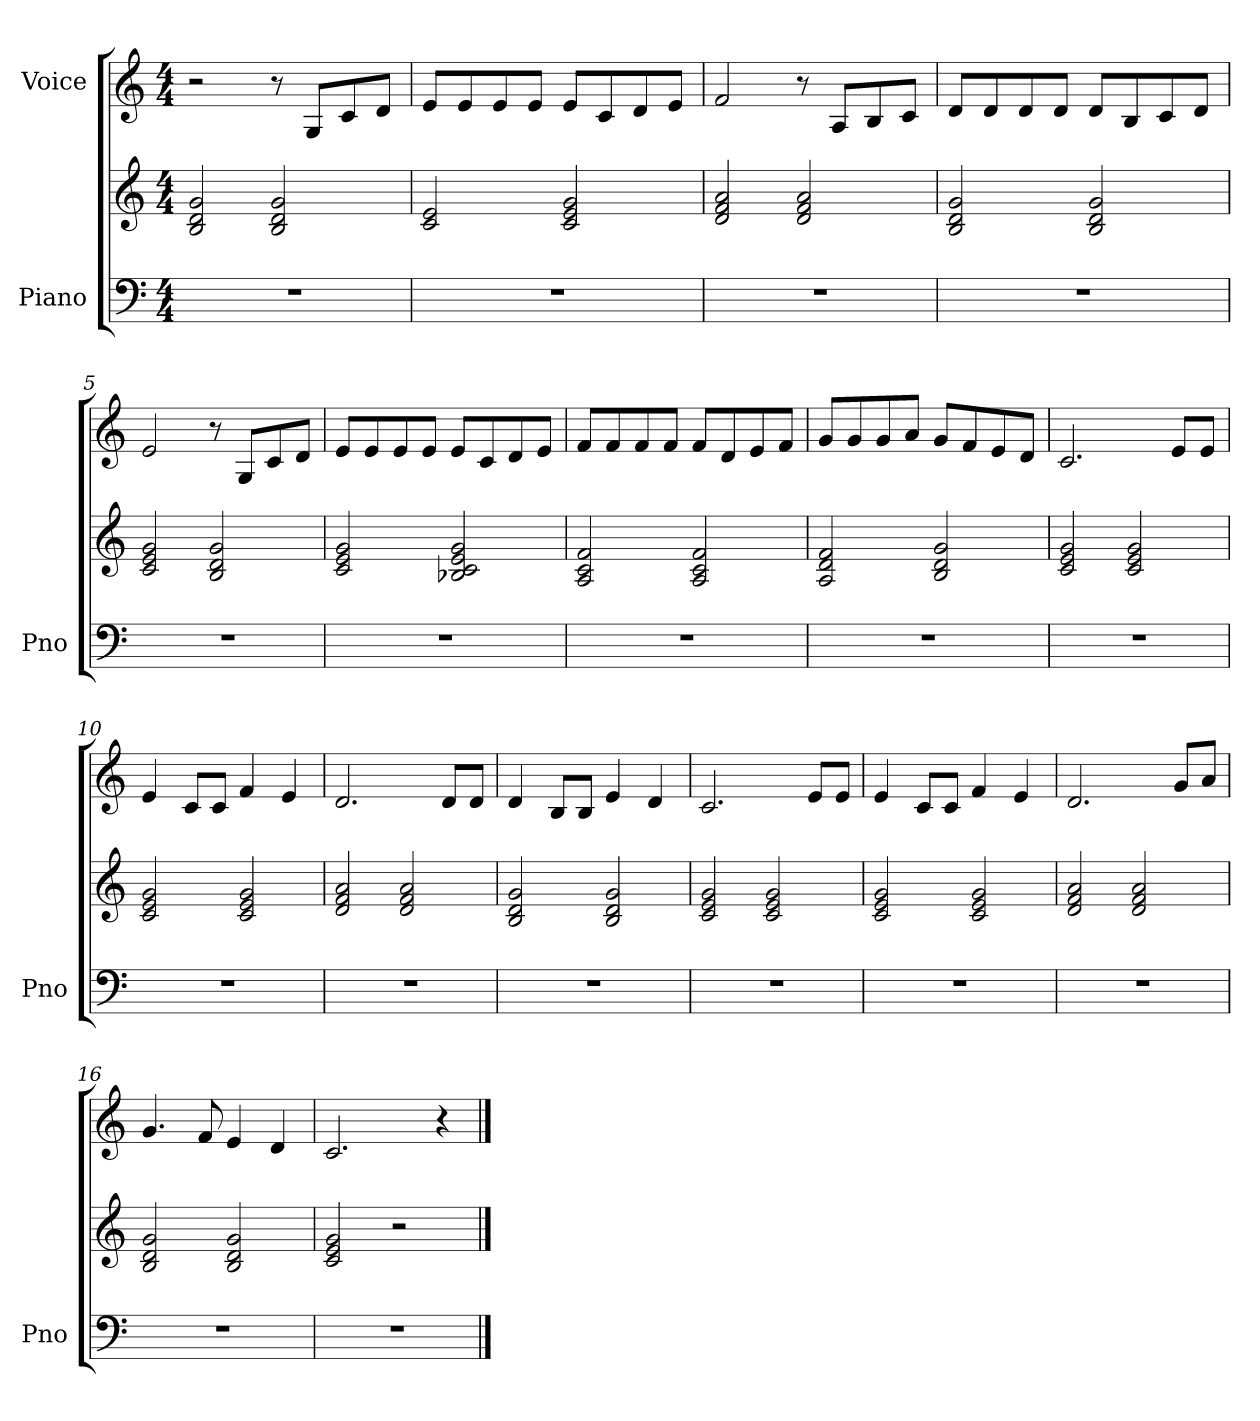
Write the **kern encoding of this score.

**kern	**kern	**kern
*part2	*part2	*part1
*staff3	*staff2	*staff1
*I"Piano	*	*I"Voice
*I'Pno	*	*
*clefF4	*clefG2	*clefG2
*k[]	*k[]	*k[]
*M4/4	*M4/4	*M4/4
=1	=1	=1
1r	2B/ 2d/ 2g/	2r
.	2B/ 2d/ 2g/	8r
.	.	8G/L
.	.	8c/
.	.	8d/J
=2	=2	=2
1r	2c/ 2e/	8e/L
.	.	8e/
.	.	8e/
.	.	8e/J
.	2c/ 2e/ 2g/	8e/L
.	.	8c/
.	.	8d/
.	.	8e/J
=3	=3	=3
1r	2d/ 2f/ 2a/	2f/
.	2d/ 2f/ 2a/	8r
.	.	8A/L
.	.	8B/
.	.	8c/J
=4	=4	=4
1r	2B/ 2d/ 2g/	8d/L
.	.	8d/
.	.	8d/
.	.	8d/J
.	2B/ 2d/ 2g/	8d/L
.	.	8B/
.	.	8c/
.	.	8d/J
=5	=5	=5
1r	2c/ 2e/ 2g/	2e/
.	2B/ 2d/ 2g/	8r
.	.	8G/L
.	.	8c/
.	.	8d/J
=6	=6	=6
1r	2c/ 2e/ 2g/	8e/L
.	.	8e/
.	.	8e/
.	.	8e/J
.	2B-X/ 2c/ 2e/ 2g/	8e/L
.	.	8c/
.	.	8d/
.	.	8e/J
!!LO:LB:g=z
=7	=7	=7
1r	2A/ 2c/ 2f/	8f/L
.	.	8f/
.	.	8f/
.	.	8f/J
.	2A/ 2c/ 2f/	8f/L
.	.	8d/
.	.	8e/
.	.	8f/J
=8	=8	=8
1r	2A/ 2d/ 2f/	8g/L
.	.	8g/
.	.	8g/
.	.	8a/J
.	2B/ 2d/ 2g/	8g/L
.	.	8f/
.	.	8e/
.	.	8d/J
=9	=9	=9
1r	2c/ 2e/ 2g/	2.c/
.	2c/ 2e/ 2g/	.
.	.	8e/L
.	.	8e/J
=10	=10	=10
1r	2c/ 2e/ 2g/	4e/
.	.	8c/L
.	.	8c/J
.	2c/ 2e/ 2g/	4f/
.	.	4e/
=11	=11	=11
1r	2d/ 2f/ 2a/	2.d/
.	2d/ 2f/ 2a/	.
.	.	8d/L
.	.	8d/J
=12	=12	=12
1r	2B/ 2d/ 2g/	4d/
.	.	8B/L
.	.	8B/J
.	2B/ 2d/ 2g/	4e/
.	.	4d/
=13	=13	=13
1r	2c/ 2e/ 2g/	2.c/
.	2c/ 2e/ 2g/	.
.	.	8e/L
.	.	8e/J
!!LO:LB:g=z
=14	=14	=14
1r	2c/ 2e/ 2g/	4e/
.	.	8c/L
.	.	8c/J
.	2c/ 2e/ 2g/	4f/
.	.	4e/
=15	=15	=15
1r	2d/ 2f/ 2a/	2.d/
.	2d/ 2f/ 2a/	.
.	.	8g/L
.	.	8a/J
=16	=16	=16
1r	2B/ 2d/ 2g/	4.g/
.	.	8f/
.	2B/ 2d/ 2g/	4e/
.	.	4d/
=17	=17	=17
1r	2c/ 2e/ 2g/	2.c/
.	2r	.
.	.	4r
==	==	==
*-	*-	*-
